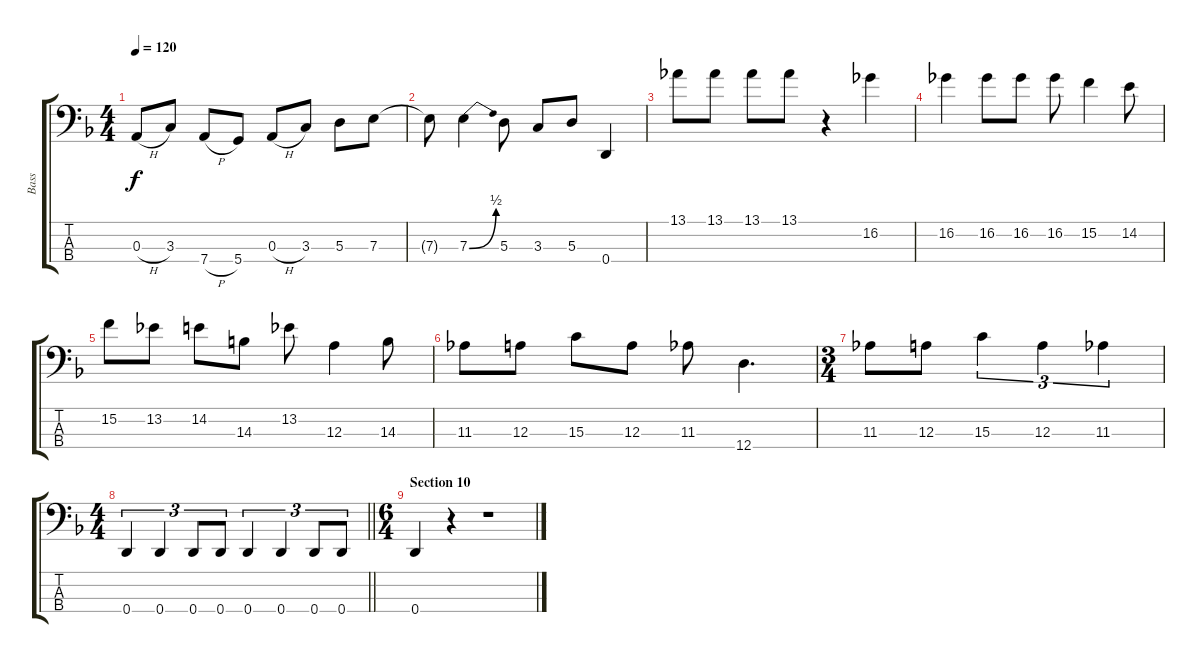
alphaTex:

\track ("Bass" "Bass") {instrument electricbassfinger}
\staff {score tabs}
\tuning (G2 D2 A1 D1) {hide}
\ts (4 4)
\tempo 120
\clef f4
\ks f
0.3{h}.8{dy f} 3.3.8 7.4{h}.8 5.4.8 0.3{h}.8 3.3.8 5.3.8 7.3.8 |
7.3{t}.8 7.3{be (bend 0 0 60 2)}.4 5.3.8 3.3.8 5.3.8 0.4.4 |
13.1.8 13.1.8 13.1.8 13.1.8 r.4 16.2.4 |
16.2.4 16.2.8 16.2.8 16.2.8 15.2.4 14.2.8 |
15.2.8 13.2.8 14.2.8 14.3.8 13.2.8 12.3.4 14.3.8 |
11.3.8 12.3.8 15.3.8 12.3.8 11.3.8 12.4.4{d} |
\ts (3 4)
11.3.8 12.3.8 15.3.4{tu (3 2)} 12.3.4{tu (3 2)} 11.3.4{tu (3 2)} |
\ts (4 4)
\barLineRight lightlight
0.4.4{tu (3 2)} 0.4.4{tu (3 2)} 0.4.8{tu (3 2)} 0.4.8{tu (3 2)} 0.4.4{tu (3 2)} 0.4.4{tu (3 2)} 0.4.8{tu (3 2)} 0.4.8{tu (3 2)} |
\ts (6 4)
\section ("" "Section 10")
0.4.4 r.4 r.1
